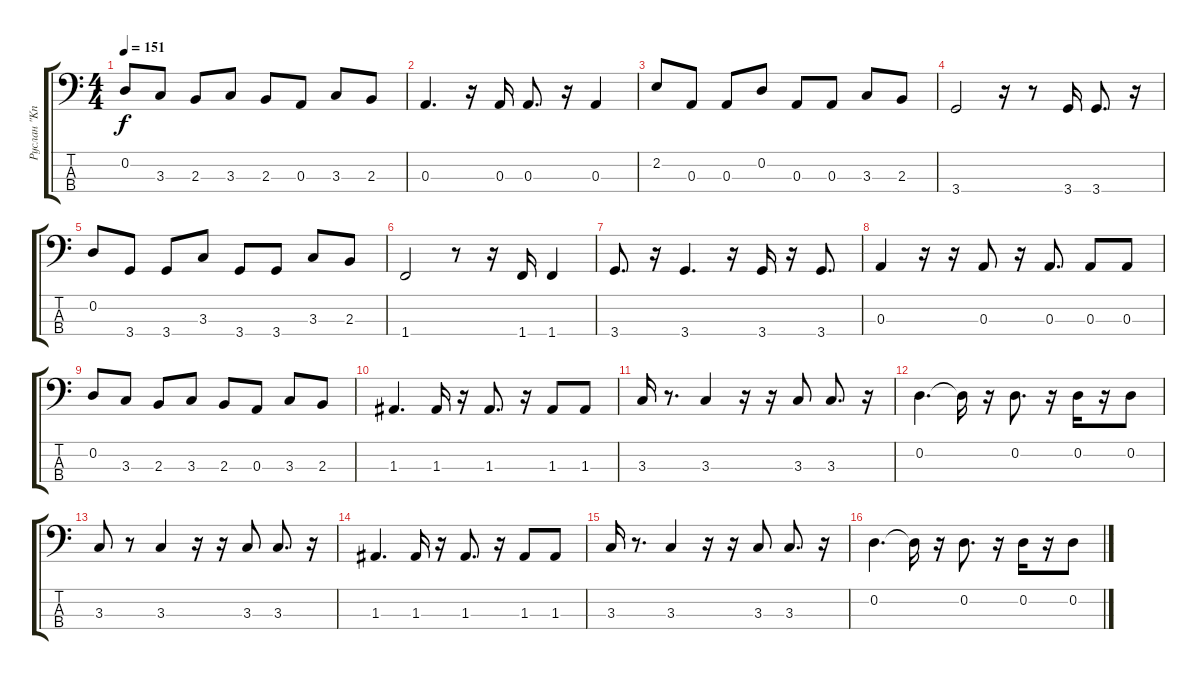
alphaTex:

\track ("Руслан \"Kniaz\"" "Руслан \"Kn") {instrument electricbassfinger}
\staff {score tabs}
\tuning (G2 D2 A1 E1) {hide}
\ts (4 4)
\tempo 151
\clef f4
\ks c
0.2.8{dy f} 3.3.8 2.3.8 3.3.8 2.3.8 0.3.8 3.3.8 2.3.8 |
0.3.4{d} r.16 0.3.16 0.3.8{d} r.16 0.3.4 |
2.2.8 0.3.8 0.3.8 0.2.8 0.3.8 0.3.8 3.3.8 2.3.8 |
3.4.2 r.16 r.8 3.4.16 3.4.8{d} r.16 |
0.2.8 3.4.8 3.4.8 3.3.8 3.4.8 3.4.8 3.3.8 2.3.8 |
1.4.2 r.8 r.16 1.4.16 1.4.4 |
3.4.8{d} r.16 3.4.4{d} r.16 3.4.16 r.16 3.4.8{d} |
0.3.4 r.16 r.16 0.3.8 r.16 0.3.8{d} 0.3.8 0.3.8 |
0.2.8 3.3.8 2.3.8 3.3.8 2.3.8 0.3.8 3.3.8 2.3.8 |
1.3.4{d} 1.3.16 r.16 1.3.8{d} r.16 1.3.8 1.3.8 |
3.3.16 r.8{d} 3.3.4 r.16 r.16 3.3.8 3.3.8{d} r.16 |
0.2.4{d} 0.2{t}.16 r.16 0.2.8{d} r.16 0.2.16 r.16 0.2.8 |
3.3.8 r.8 3.3.4 r.16 r.16 3.3.8 3.3.8{d} r.16 |
1.3.4{d} 1.3.16 r.16 1.3.8{d} r.16 1.3.8 1.3.8 |
3.3.16 r.8{d} 3.3.4 r.16 r.16 3.3.8 3.3.8{d} r.16 |
0.2.4{d} 0.2{t}.16 r.16 0.2.8{d} r.16 0.2.16 r.16 0.2.8
